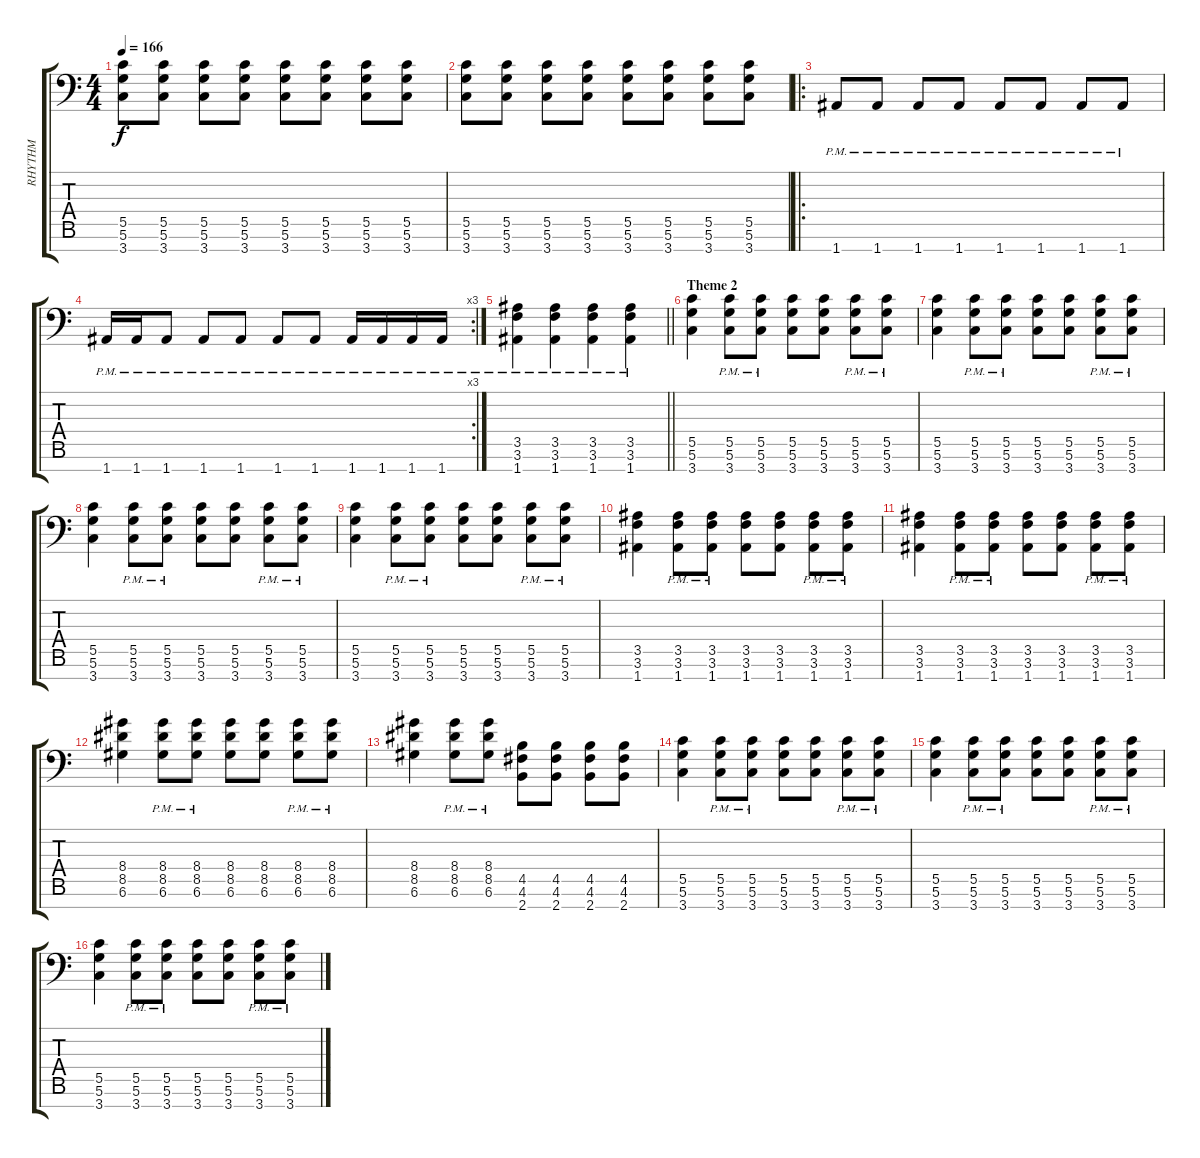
\track ("RHYTHM" "RHYTHM") {instrument distortionguitar}
\staff {score tabs}
\tuning (D4 A3 F3 C3 G2 D2 A1) {hide}
\ts (4 4)
\section ("" "")
\tempo 166
\clef f4
\ks c
(5.5 5.6 3.7).8{dy f} (5.5 5.6 3.7).8 (5.5 5.6 3.7).8 (5.5 5.6 3.7).8 (5.5 5.6 3.7).8 (5.5 5.6 3.7).8 (5.5 5.6 3.7).8 (5.5 5.6 3.7).8 |
(5.5 5.6 3.7).8 (5.5 5.6 3.7).8 (5.5 5.6 3.7).8 (5.5 5.6 3.7).8 (5.5 5.6 3.7).8 (5.5 5.6 3.7).8 (5.5 5.6 3.7).8 (5.5 5.6 3.7).8 |
\ro
1.7{pm}.8 1.7{pm}.8 1.7{pm}.8 1.7{pm}.8 1.7{pm}.8 1.7{pm}.8 1.7{pm}.8 1.7{pm}.8 |
\rc 3
1.7{pm}.16 1.7{pm}.16 1.7{pm}.8 1.7{pm}.8 1.7{pm}.8 1.7{pm}.8 1.7{pm}.8 1.7{pm}.16 1.7{pm}.16 1.7{pm}.16 1.7{pm}.16 |
\barLineRight lightlight
(3.5{pm} 3.6{pm} 1.7{pm}).4 (3.5{pm} 3.6{pm} 1.7{pm}).4 (3.5{pm} 3.6{pm} 1.7{pm}).4 (3.5{pm} 3.6{pm} 1.7{pm}).4 |
\section ("" "Theme 2")
(5.5 5.6 3.7).4 (5.5{pm} 5.6{pm} 3.7{pm}).8 (5.5{pm} 5.6{pm} 3.7{pm}).8 (5.5 5.6 3.7).8 (5.5 5.6 3.7).8 (5.5{pm} 5.6{pm} 3.7{pm}).8 (5.5{pm} 5.6{pm} 3.7{pm}).8 |
(5.5 5.6 3.7).4 (5.5{pm} 5.6{pm} 3.7{pm}).8 (5.5{pm} 5.6{pm} 3.7{pm}).8 (5.5 5.6 3.7).8 (5.5 5.6 3.7).8 (5.5{pm} 5.6{pm} 3.7{pm}).8 (5.5{pm} 5.6{pm} 3.7{pm}).8 |
(5.5 5.6 3.7).4 (5.5{pm} 5.6{pm} 3.7{pm}).8 (5.5{pm} 5.6{pm} 3.7{pm}).8 (5.5 5.6 3.7).8 (5.5 5.6 3.7).8 (5.5{pm} 5.6{pm} 3.7{pm}).8 (5.5{pm} 5.6{pm} 3.7{pm}).8 |
(5.5 5.6 3.7).4 (5.5{pm} 5.6{pm} 3.7{pm}).8 (5.5{pm} 5.6{pm} 3.7{pm}).8 (5.5 5.6 3.7).8 (5.5 5.6 3.7).8 (5.5{pm} 5.6{pm} 3.7{pm}).8 (5.5{pm} 5.6{pm} 3.7{pm}).8 |
(3.5 3.6 1.7).4 (3.5{pm} 3.6{pm} 1.7{pm}).8 (3.5{pm} 3.6{pm} 1.7{pm}).8 (3.5 3.6 1.7).8 (3.5 3.6 1.7).8 (3.5{pm} 3.6{pm} 1.7{pm}).8 (3.5{pm} 3.6{pm} 1.7{pm}).8 |
(3.5 3.6 1.7).4 (3.5{pm} 3.6{pm} 1.7{pm}).8 (3.5{pm} 3.6{pm} 1.7{pm}).8 (3.5 3.6 1.7).8 (3.5 3.6 1.7).8 (3.5{pm} 3.6{pm} 1.7{pm}).8 (3.5{pm} 3.6{pm} 1.7{pm}).8 |
(8.4 8.5 6.6).4 (8.4{pm} 8.5{pm} 6.6{pm}).8 (8.4{pm} 8.5{pm} 6.6{pm}).8 (8.4 8.5 6.6).8 (8.4 8.5 6.6).8 (8.4{pm} 8.5{pm} 6.6{pm}).8 (8.4{pm} 8.5{pm} 6.6{pm}).8 |
(8.4 8.5 6.6).4 (8.4{pm} 8.5{pm} 6.6{pm}).8 (8.4{pm} 8.5{pm} 6.6{pm}).8 (4.5 4.6 2.7).8 (4.5 4.6 2.7).8 (4.5 4.6 2.7).8 (4.5 4.6 2.7).8 |
(5.5 5.6 3.7).4 (5.5{pm} 5.6{pm} 3.7{pm}).8 (5.5{pm} 5.6{pm} 3.7{pm}).8 (5.5 5.6 3.7).8 (5.5 5.6 3.7).8 (5.5{pm} 5.6{pm} 3.7{pm}).8 (5.5{pm} 5.6{pm} 3.7{pm}).8 |
(5.5 5.6 3.7).4 (5.5{pm} 5.6{pm} 3.7{pm}).8 (5.5{pm} 5.6{pm} 3.7{pm}).8 (5.5 5.6 3.7).8 (5.5 5.6 3.7).8 (5.5{pm} 5.6{pm} 3.7{pm}).8 (5.5{pm} 5.6{pm} 3.7{pm}).8 |
(5.5 5.6 3.7).4 (5.5{pm} 5.6{pm} 3.7{pm}).8 (5.5{pm} 5.6{pm} 3.7{pm}).8 (5.5 5.6 3.7).8 (5.5 5.6 3.7).8 (5.5{pm} 5.6{pm} 3.7{pm}).8 (5.5{pm} 5.6{pm} 3.7{pm}).8
